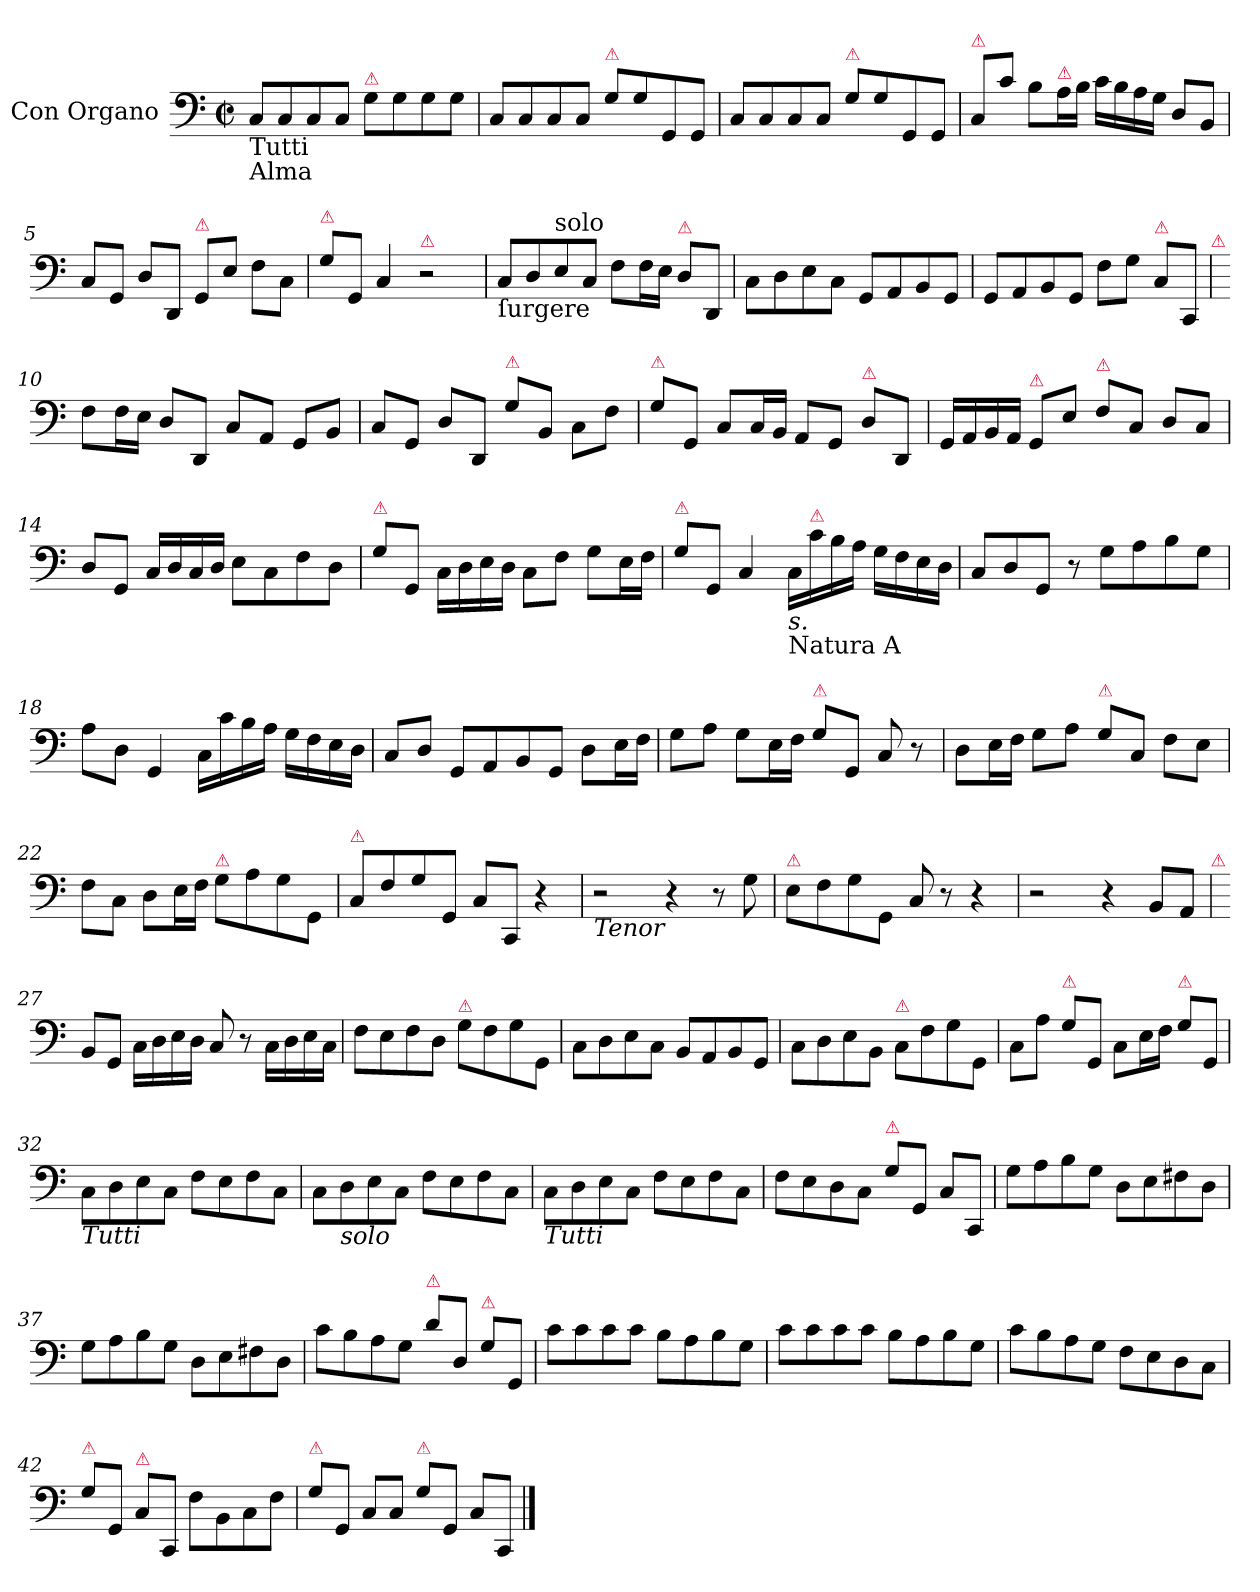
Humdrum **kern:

**kern
*part1
*staff1
*I"Con Organo
*clefF4
*k[]
*M2/2
*met(c|)
=1
!LO:TX:b:t=Tutti
!LO:TX:b:t=Alma
8C/L
8C/
8C/
8C/J
!LO:TX:a:color=crimson:t=⚠
8G\L
8G\
8G\
8G\J
=2
8C/L
8C/
8C/
8C/J
!LO:TX:a:color=crimson:t=⚠
8G\L
8G\
8GG/
8GG/J
=3
8C/L
8C/
8C/
8C/J
!LO:TX:a:color=crimson:t=⚠
8G\L
8G\
8GG/
8GG/J
=4
!LO:TX:a:color=crimson:t=⚠
8C/L
8c\J
8B\L
!LO:TX:a:color=crimson:t=⚠
16A\L
16B\JJ
16c\LL
16B\
16A\
16G\JJ
8D/L
8BB/J
=5
8C/L
8GG/J
8D/L
8DD/J
!LO:TX:a:color=crimson:t=⚠
8GG/L
8E\J
8F\L
8C\J
=6
!LO:TX:a:color=crimson:t=⚠
8G\L
8GG/J
4C/
!LO:TX:a:color=crimson:t=⚠
2r
=7
!LO:TX:b:t=ſurgere
8C/L
8D/
!LO:TX:a:t=solo
8E/
8C/J
8F\L
16F\L
16E\JJ
!LO:TX:a:color=crimson:t=⚠
8D/L
8DD/J
=8
8C\L
8D\
8E\
8C\J
8GG/L
8AA/
8BB/
8GG/J
=9
8GG/L
8AA/
8BB/
8GG/J
8F\L
8G\J
!LO:TX:a:color=crimson:t=⚠
8C\L
8CC/J
!LO:TX:a:color=crimson:t=⚠
=10
8F\L
16F\L
16E\JJ
8D/L
8DD/J
8C/L
8AA/J
8GG/L
8BB/J
=11
8C/L
8GG/J
8D/L
8DD/J
!LO:TX:a:color=crimson:t=⚠
8G\L
8BB/J
8C\L
8F\J
=12
!LO:TX:a:color=crimson:t=⚠
8G\L
8GG/J
8C/L
16C/L
16BB/JJ
8AA/L
8GG/J
!LO:TX:a:color=crimson:t=⚠
8D\L
8DD/J
=13
16GG/LL
16AA/
16BB/
16AA/JJ
!LO:TX:a:color=crimson:t=⚠
8GG\L
8E/J
!LO:TX:a:color=crimson:t=⚠
8F\L
8C/J
8D/L
8C/J
=14
8D/L
8GG/J
16C/LL
16D/
16C/
16D/JJ
8E\L
8C\
8F\
8D\J
=15
!LO:TX:a:color=crimson:t=⚠
8G\L
8GG/J
16C\LL
16D\
16E\
16D\JJ
8C\L
8F\J
8G\L
16E\L
16F\JJ
=16
!LO:TX:a:color=crimson:t=⚠
8G\L
8GG/J
4C/
!LO:TX:b:i:t=s.
!LO:TX:b:t=Natura A
16C/LL
!LO:TX:a:color=crimson:t=⚠
16c\
16B\
16A\JJ
16G\LL
16F\
16E\
16D\JJ
=17
8C/L
8D/
8GG/J
8r
8G\L
8A\
8B\
8G\J
=18
8A\L
8D\J
4GG/
16C\LL
16c\
16B\
16A\JJ
16G\LL
16F\
16E\
16D\JJ
=19
8C/L
8D/J
8GG/L
8AA/
8BB/
8GG/J
8D\L
16E\L
16F\JJ
=20
8G\L
8A\J
8G\L
16E\L
16F\JJ
!LO:TX:a:color=crimson:t=⚠
8G\L
8GG/J
8C/
8r
=21
8D\L
16E\L
16F\JJ
8G\L
8A\J
!LO:TX:a:color=crimson:t=⚠
8G\L
8C/J
8F\L
8E\J
=22
8F\L
8C\J
8D\L
16E\L
16F\JJ
!LO:TX:a:color=crimson:t=⚠
8G\L
8A\
8G\
8GG/J
=23
!LO:TX:a:color=crimson:t=⚠
8C/L
8F/
8G/
8GG/J
8C/L
8CC/J
4r
=24
!LO:TX:b:i:t=Tenor
2r
4r
8r
8G\
=25
!LO:TX:a:color=crimson:t=⚠
8E\L
8F\
8G\
8GG/J
8C/
8r
4r
=26
2r
4r
8BB/L
8AA/J
!LO:TX:a:color=crimson:t=⚠
=27
8BB/L
8GG/J
16C\LL
16D\
16E\
16D\JJ
8C/
8r
16C\LL
16D\
16E\
16C\JJ
=28
8F\L
8E\
8F\
8D\J
!LO:TX:a:color=crimson:t=⚠
8G\L
8F\
8G\
8GG/J
=29
8C\L
8D\
8E\
8C\J
8BB/L
8AA/
8BB/
8GG/J
=30
8C\L
8D\
8E\
8BB\J
!LO:TX:a:color=crimson:t=⚠
8C\L
8F\
8G\
8GG/J
=31
8C\L
8A\J
!LO:TX:a:color=crimson:t=⚠
8G\L
8GG/J
8C\L
16E\L
16F\JJ
!LO:TX:a:color=crimson:t=⚠
8G\L
8GG/J
=32
!LO:TX:b:i:t=Tutti
8C\L
8D\
8E\
8C\J
8F\L
8E\
8F\
8C\J
=33
8C\L
!LO:TX:b:i:t=solo
8D\
8E\
8C\J
8F\L
8E\
8F\
8C\J
=34
!LO:TX:b:i:t=Tutti
8C\L
8D\
8E\
8C\J
8F\L
8E\
8F\
8C\J
=35
8F\L
8E\
8D\
8C\J
!LO:TX:a:color=crimson:t=⚠
8G\L
8GG/J
8C/L
8CC/J
=36
8G\L
8A\
8B\
8G\J
8D\L
8E\
8F#X\
8D\J
=37
8G\L
8A\
8B\
8G\J
8D\L
8E\
8F#X\
8D\J
=38
8c\L
8B\
8A\
8G\J
!LO:TX:a:color=crimson:t=⚠
8d\L
8D/J
!LO:TX:a:color=crimson:t=⚠
8G\L
8GG/J
=39
8c\L
8c\
8c\
8c\J
8B\L
8A\
8B\
8G\J
=40
8c\L
8c\
8c\
8c\J
8B\L
8A\
8B\
8G\J
=41
8c\L
8B\
8A\
8G\J
8F\L
8E\
8D\
8C\J
=42
!LO:TX:a:color=crimson:t=⚠
8G\L
8GG/J
!LO:TX:a:color=crimson:t=⚠
8C\L
8CC/J
8F\L
8BB\
8C\
8F\J
=43
!LO:TX:a:color=crimson:t=⚠
8G\L
8GG/J
8C/L
8C/J
!LO:TX:a:color=crimson:t=⚠
8G\L
8GG/J
8C/L
8CC/J
==
*-
